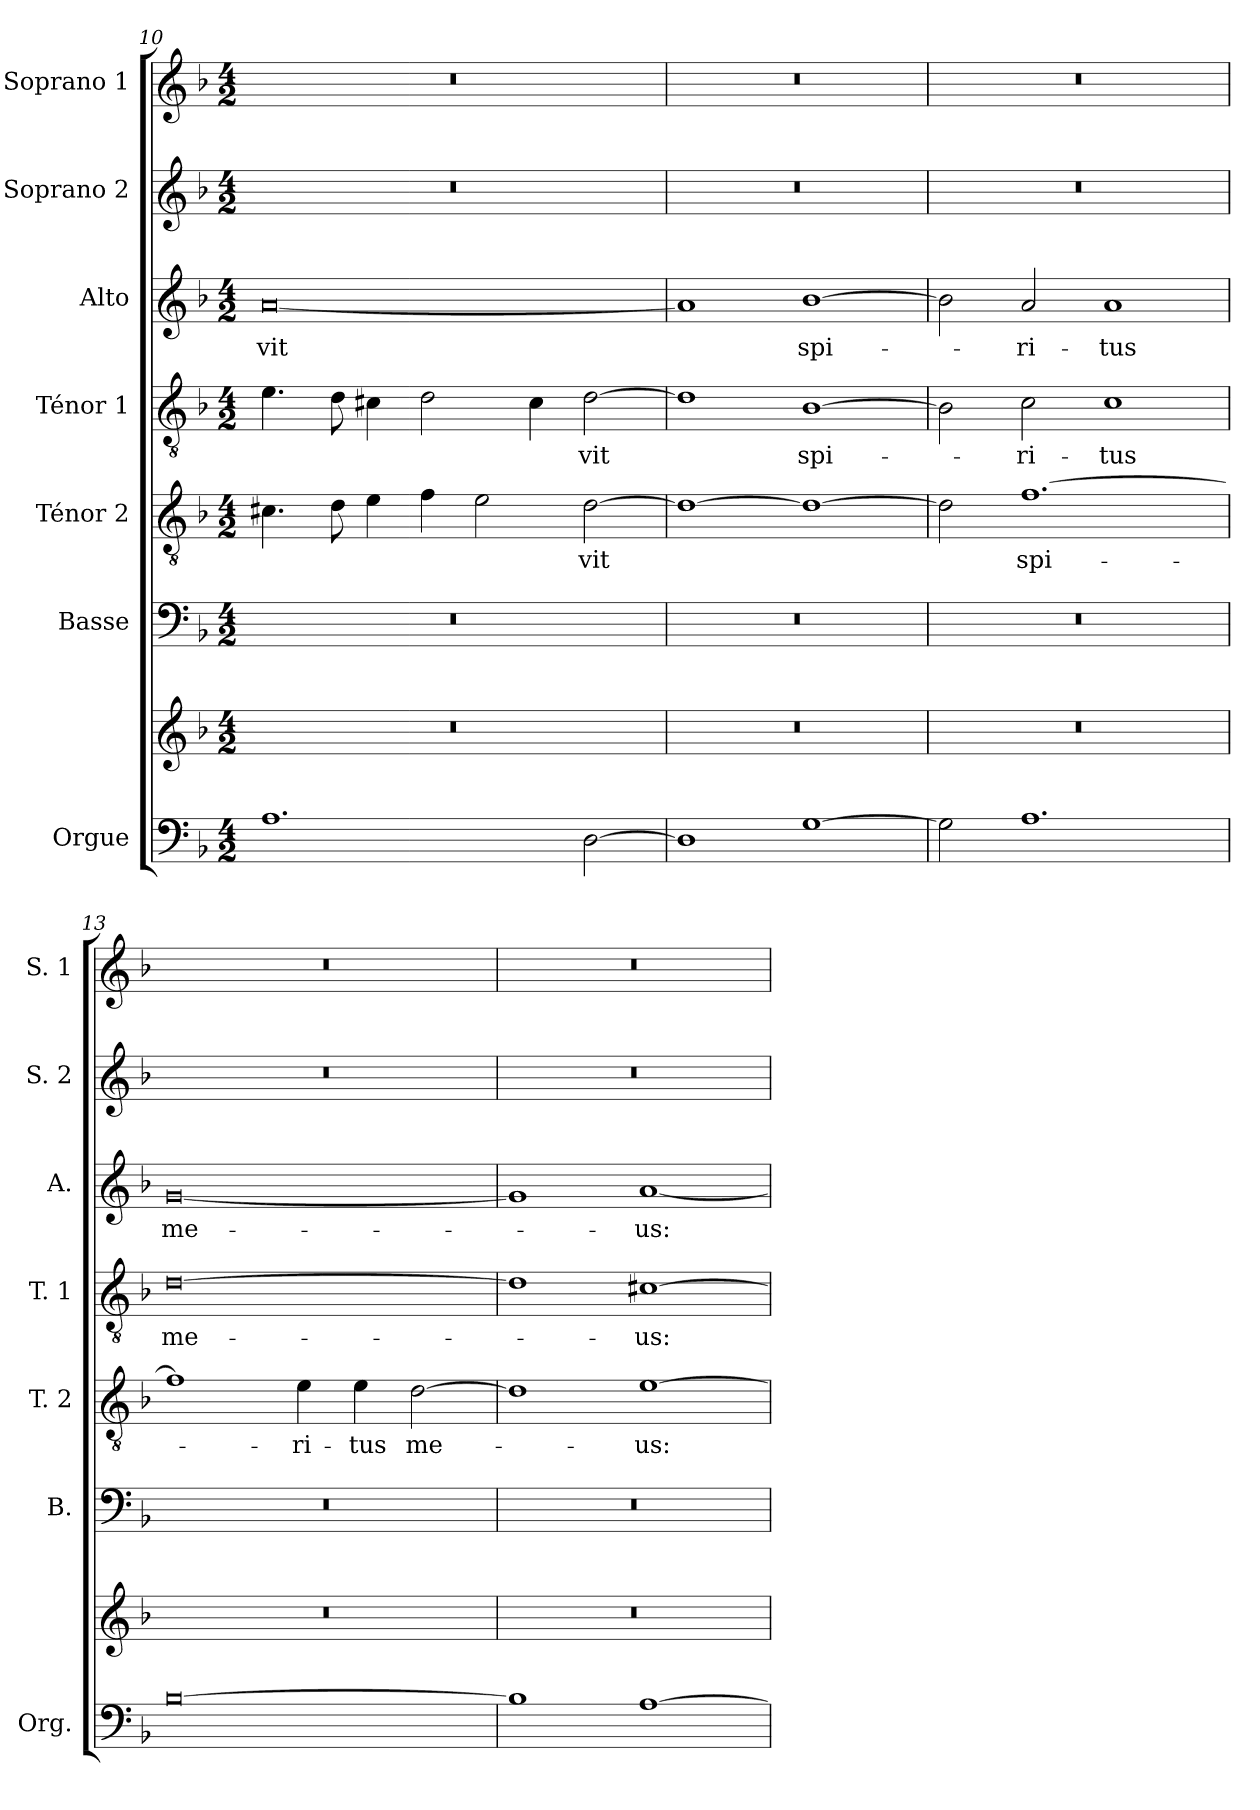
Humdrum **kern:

**kern	**kern	**kern	**kern	**text	**kern	**text	**kern	**text	**kern	**kern
*part7	*part7	*part6	*part5	*part5	*part4	*part4	*part3	*part3	*part2	*part1
*staff8	*staff7	*staff6	*staff5	*staff5	*staff4	*staff4	*staff3	*staff3	*staff2	*staff1
*I"Orgue	*	*I"Basse	*I"Ténor 2	*	*I"Ténor 1	*	*I"Alto	*	*I"Soprano 2	*I"Soprano 1
*I'Org.	*	*I'B.	*I'T. 2	*	*I'T. 1	*	*I'A.	*	*I'S. 2	*I'S. 1
!!LO:PB:g=z
*clefF4	*clefG2	*clefF4	*clefGv2	*	*clefGv2	*	*clefG2	*	*clefG2	*clefG2
*k[b-]	*k[b-]	*k[b-]	*k[b-]	*	*k[b-]	*	*k[b-]	*	*k[b-]	*k[b-]
*M4/2	*M4/2	*M4/2	*M4/2	*	*M4/2	*	*M4/2	*	*M4/2	*M4/2
=10	=10	=10	=10	=10	=10	=10	=10	=10	=10	=10
!	!	!	!	!	!	!	!	!LO:LY:b	!	!
1.A	0r	0r	4.c#X\	.	4.e\	.	[0a	-vit	0r	0r
.	.	.	8d\	.	8d\	.	.	.	.	.
.	.	.	4e\	.	4c#X\	.	.	.	.	.
.	.	.	4f\	.	2d\	.	.	.	.	.
.	.	.	2e\	.	.	.	.	.	.	.
.	.	.	.	.	4c#\	.	.	.	.	.
!	!	!	!	!LO:LY:b	!	!LO:LY:b	!	!	!	!
[2D\	.	.	[2d\	-vit	[2d\	-vit	.	.	.	.
=11	=11	=11	=11	=11	=11	=11	=11	=11	=11	=11
1D]	0r	0r	1d_	.	1d]	.	1a]	.	0r	0r
!	!	!	!	!	!	!LO:LY:b	!	!LO:LY:b	!	!
[1G	.	.	1d_	.	[1B-	spi-	[1b-	spi-	.	.
=12	=12	=12	=12	=12	=12	=12	=12	=12	=12	=12
2G\]	0r	0r	2d\]	.	2B-\]	.	2b-\]	.	0r	0r
!	!	!	!	!LO:LY:b	!	!LO:LY:b	!	!LO:LY:b	!	!
1.A	.	.	[>1.f	spi-	2c\	-ri-	2a/	-ri-	.	.
!	!	!	!	!	!	!LO:LY:b	!	!LO:LY:b	!	!
.	.	.	.	.	1c	-tus	1a	-tus	.	.
=13	=13	=13	=13	=13	=13	=13	=13	=13	=13	=13
!	!	!	!	!	!	!LO:LY:b	!	!LO:LY:b	!	!
[0B-	0r	0r	1f]	.	[0d	me-	[0g	me-	0r	0r
!	!	!	!	!LO:LY:b	!	!	!	!	!	!
.	.	.	4e\	-ri-	.	.	.	.	.	.
!	!	!	!	!LO:LY:b	!	!	!	!	!	!
.	.	.	4e\	-tus	.	.	.	.	.	.
!	!	!	!	!LO:LY:b	!	!	!	!	!	!
.	.	.	[2d\	me-	.	.	.	.	.	.
=14	=14	=14	=14	=14	=14	=14	=14	=14	=14	=14
1B-]	0r	0r	1d]	.	1d]	.	1g]	.	0r	0r
!	!	!	!	!LO:LY:b	!	!LO:LY:b	!	!LO:LY:b	!	!
[1A	.	.	[1e	-us:	[1c#X	-us:	[1a	-us:	.	.
=	=	=	=	=	=	=	=	=	=	=
*-	*-	*-	*-	*-	*-	*-	*-	*-	*-	*-
